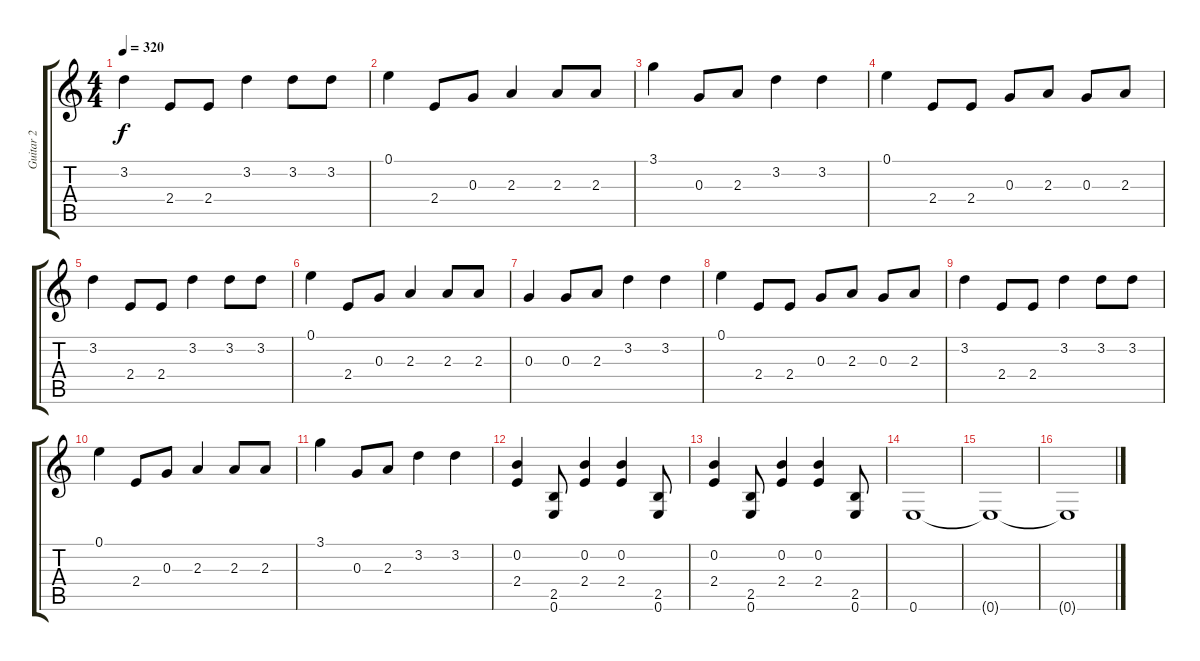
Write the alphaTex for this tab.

\track ("Guitar 2" "Guitar 2") {instrument distortionguitar}
\staff {score tabs}
\tuning (E4 B3 G3 D3 A2 E2) {hide}
\ts (4 4)
\tempo 320
\clef g2
\ks c
3.2.4{dy f} 2.4.8 2.4.8 3.2.4 3.2.8 3.2.8 |
0.1.4 2.4.8 0.3.8 2.3.4 2.3.8 2.3.8 |
3.1.4 0.3.8 2.3.8 3.2.4 3.2.4 |
0.1.4 2.4.8 2.4.8 0.3.8 2.3.8 0.3.8 2.3.8 |
3.2.4 2.4.8 2.4.8 3.2.4 3.2.8 3.2.8 |
0.1.4 2.4.8 0.3.8 2.3.4 2.3.8 2.3.8 |
0.3.4 0.3.8 2.3.8 3.2.4 3.2.4 |
0.1.4 2.4.8 2.4.8 0.3.8 2.3.8 0.3.8 2.3.8 |
3.2.4 2.4.8 2.4.8 3.2.4 3.2.8 3.2.8 |
0.1.4 2.4.8 0.3.8 2.3.4 2.3.8 2.3.8 |
3.1.4 0.3.8 2.3.8 3.2.4 3.2.4 |
(0.2 2.4).4{balance 5} (2.5 0.6).8 (0.2 2.4).4 (0.2 2.4).4 (2.5 0.6).8 |
(0.2 2.4).4 (2.5 0.6).8 (0.2 2.4).4 (0.2 2.4).4 (2.5 0.6).8 |
0.6.1{balance 8} |
0.6{t}.1 |
0.6{t}.1
